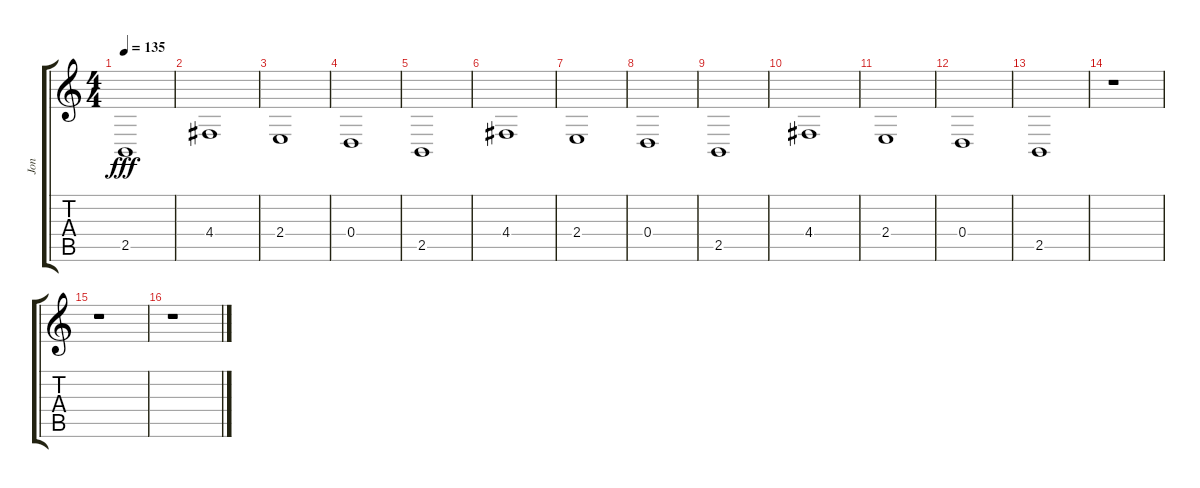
\track ("Jon" "Jon") {instrument drawbarorgan}
\staff {score tabs}
\tuning (E4 B3 G3 D3 A2 E2) {hide}
\ts (4 4)
\tempo 135
\clef g2
\ks c
2.5.1{dy fff} |
4.4.1 |
2.4.1 |
0.4.1 |
2.5.1 |
4.4.1 |
2.4.1 |
0.4.1 |
2.5.1 |
4.4.1 |
2.4.1 |
0.4.1 |
2.5.1 |
r.1 |
r.1 |
r.1
